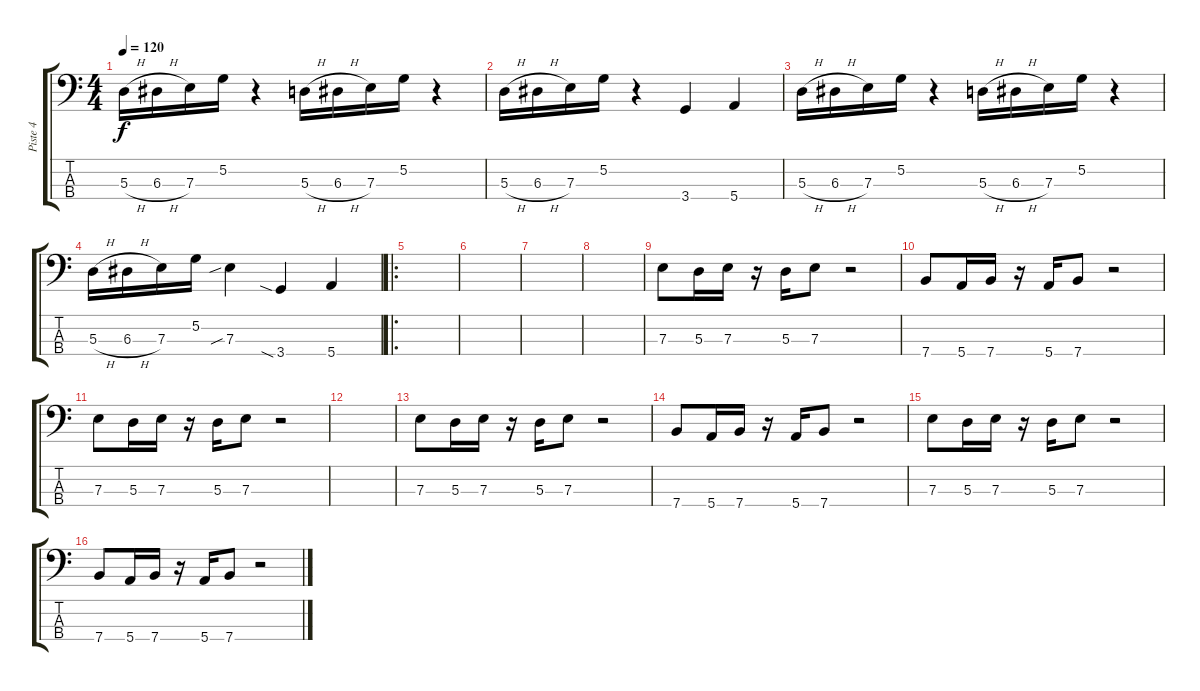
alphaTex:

\track ("Piste 4" "Piste 4") {instrument electricbassfinger}
\staff {score tabs}
\tuning (G2 D2 A1 E1) {hide}
\ts (4 4)
\tempo 120
\clef f4
\ks c
5.3{h}.16{dy f} 6.3{h}.16 7.3.16 5.2.16 r.4 5.3{h}.16 6.3{h}.16 7.3.16 5.2.16 r.4 |
5.3{h}.16 6.3{h}.16 7.3.16 5.2.16 r.4 3.4.4 5.4.4 |
5.3{h}.16 6.3{h}.16 7.3.16 5.2.16 r.4 5.3{h}.16 6.3{h}.16 7.3.16 5.2.16 r.4 |
5.3{h}.16 6.3{h}.16 7.3.16 5.2.16 7.3{sib}.4 3.4{sia}.4 5.4.4 |
\ro
|
|
|
|
7.3.8 5.3.16 7.3.16 r.16 5.3.16 7.3.8 r.2 |
7.4.8 5.4.16 7.4.16 r.16 5.4.16 7.4.8 r.2 |
7.3.8 5.3.16 7.3.16 r.16 5.3.16 7.3.8 r.2 |
|
7.3.8 5.3.16 7.3.16 r.16 5.3.16 7.3.8 r.2 |
7.4.8 5.4.16 7.4.16 r.16 5.4.16 7.4.8 r.2 |
7.3.8 5.3.16 7.3.16 r.16 5.3.16 7.3.8 r.2 |
7.4.8 5.4.16 7.4.16 r.16 5.4.16 7.4.8 r.2
